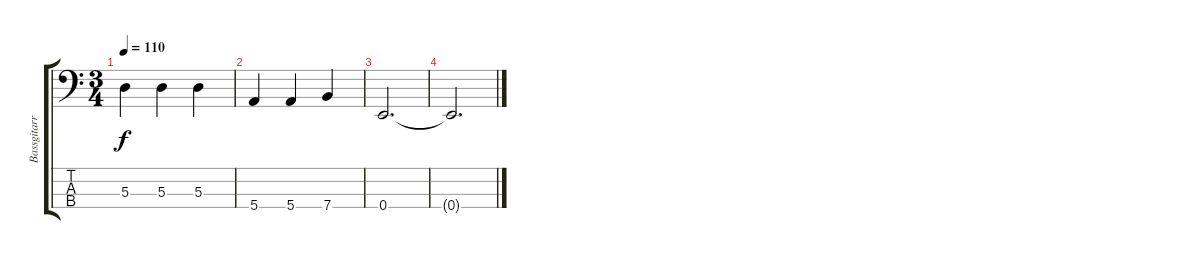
\track ("Bassgitarren" "Bassgitarr") {instrument electricbassfinger}
\staff {score tabs}
\tuning (G2 D2 A1 E1) {hide}
\ts (3 4)
\tempo 110
\clef f4
\ks c
5.3.4{dy f} 5.3.4 5.3.4 |
5.4.4 5.4.4 7.4.4 |
0.4.2{d} |
0.4{t}.2{d}
